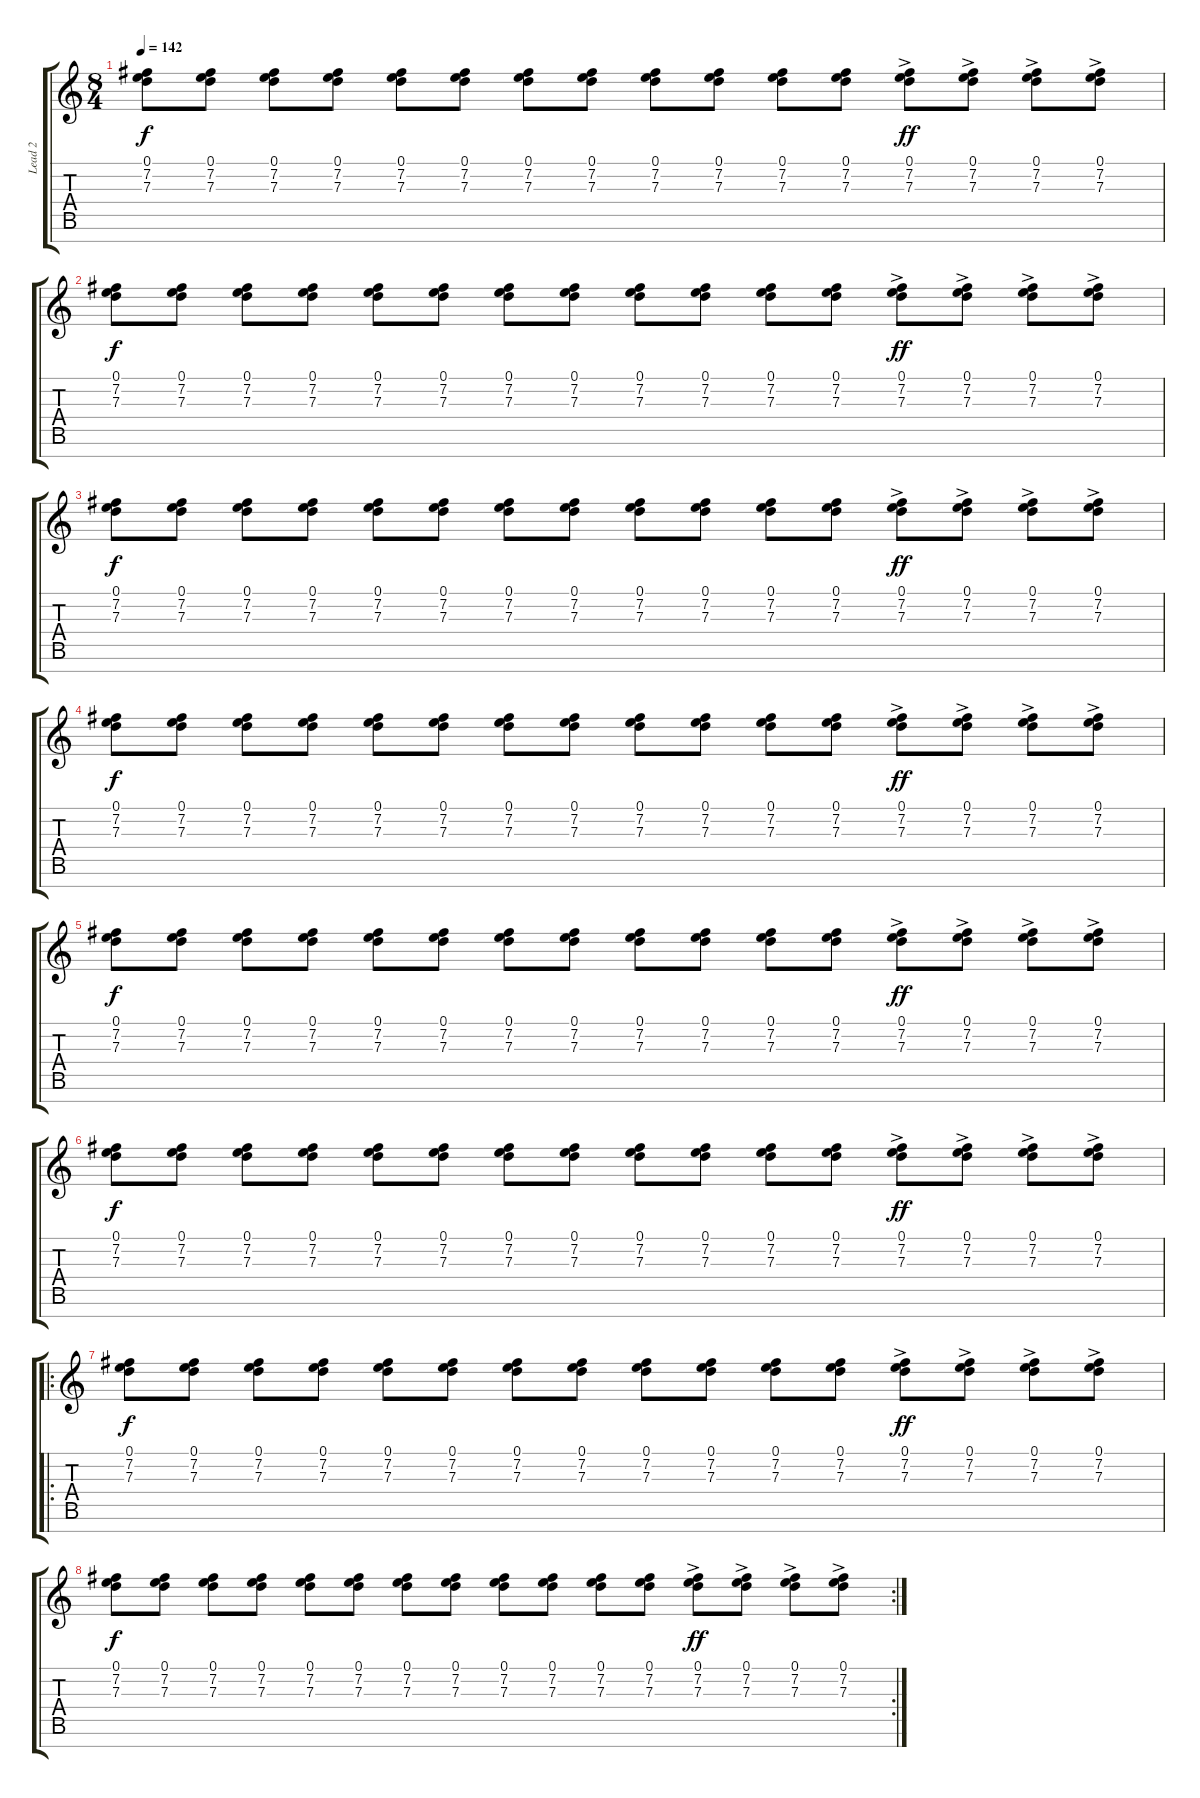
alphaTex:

\track ("Lead 2" "Lead 2") {instrument overdrivenguitar}
\staff {score tabs}
\tuning (E4 B3 G3 D3 A2 E2 B1) {hide}
\ts (8 4)
\tempo 142
\clef g2
\ks c
(0.1 7.2 7.3).8{dy f} (0.1 7.2 7.3).8 (0.1 7.2 7.3).8 (0.1 7.2 7.3).8 (0.1 7.2 7.3).8 (0.1 7.2 7.3).8 (0.1 7.2 7.3).8 (0.1 7.2 7.3).8 (0.1 7.2 7.3).8 (0.1 7.2 7.3).8 (0.1 7.2 7.3).8 (0.1 7.2 7.3).8 (0.1{ac} 7.2{ac} 7.3{ac}).8{dy ff} (0.1{ac} 7.2{ac} 7.3{ac}).8 (0.1{ac} 7.2{ac} 7.3{ac}).8 (0.1{ac} 7.2{ac} 7.3{ac}).8 |
(0.1 7.2 7.3).8{dy f} (0.1 7.2 7.3).8 (0.1 7.2 7.3).8 (0.1 7.2 7.3).8 (0.1 7.2 7.3).8 (0.1 7.2 7.3).8 (0.1 7.2 7.3).8 (0.1 7.2 7.3).8 (0.1 7.2 7.3).8 (0.1 7.2 7.3).8 (0.1 7.2 7.3).8 (0.1 7.2 7.3).8 (0.1{ac} 7.2{ac} 7.3{ac}).8{dy ff} (0.1{ac} 7.2{ac} 7.3{ac}).8 (0.1{ac} 7.2{ac} 7.3{ac}).8 (0.1{ac} 7.2{ac} 7.3{ac}).8 |
(0.1 7.2 7.3).8{dy f} (0.1 7.2 7.3).8 (0.1 7.2 7.3).8 (0.1 7.2 7.3).8 (0.1 7.2 7.3).8 (0.1 7.2 7.3).8 (0.1 7.2 7.3).8 (0.1 7.2 7.3).8 (0.1 7.2 7.3).8 (0.1 7.2 7.3).8 (0.1 7.2 7.3).8 (0.1 7.2 7.3).8 (0.1{ac} 7.2{ac} 7.3{ac}).8{dy ff} (0.1{ac} 7.2{ac} 7.3{ac}).8 (0.1{ac} 7.2{ac} 7.3{ac}).8 (0.1{ac} 7.2{ac} 7.3{ac}).8 |
(0.1 7.2 7.3).8{dy f} (0.1 7.2 7.3).8 (0.1 7.2 7.3).8 (0.1 7.2 7.3).8 (0.1 7.2 7.3).8 (0.1 7.2 7.3).8 (0.1 7.2 7.3).8 (0.1 7.2 7.3).8 (0.1 7.2 7.3).8 (0.1 7.2 7.3).8 (0.1 7.2 7.3).8 (0.1 7.2 7.3).8 (0.1{ac} 7.2{ac} 7.3{ac}).8{dy ff} (0.1{ac} 7.2{ac} 7.3{ac}).8 (0.1{ac} 7.2{ac} 7.3{ac}).8 (0.1{ac} 7.2{ac} 7.3{ac}).8 |
(0.1 7.2 7.3).8{dy f} (0.1 7.2 7.3).8 (0.1 7.2 7.3).8 (0.1 7.2 7.3).8 (0.1 7.2 7.3).8 (0.1 7.2 7.3).8 (0.1 7.2 7.3).8 (0.1 7.2 7.3).8 (0.1 7.2 7.3).8 (0.1 7.2 7.3).8 (0.1 7.2 7.3).8 (0.1 7.2 7.3).8 (0.1{ac} 7.2{ac} 7.3{ac}).8{dy ff} (0.1{ac} 7.2{ac} 7.3{ac}).8 (0.1{ac} 7.2{ac} 7.3{ac}).8 (0.1{ac} 7.2{ac} 7.3{ac}).8 |
(0.1 7.2 7.3).8{dy f} (0.1 7.2 7.3).8 (0.1 7.2 7.3).8 (0.1 7.2 7.3).8 (0.1 7.2 7.3).8 (0.1 7.2 7.3).8 (0.1 7.2 7.3).8 (0.1 7.2 7.3).8 (0.1 7.2 7.3).8 (0.1 7.2 7.3).8 (0.1 7.2 7.3).8 (0.1 7.2 7.3).8 (0.1{ac} 7.2{ac} 7.3{ac}).8{dy ff} (0.1{ac} 7.2{ac} 7.3{ac}).8 (0.1{ac} 7.2{ac} 7.3{ac}).8 (0.1{ac} 7.2{ac} 7.3{ac}).8 |
\ro
(0.1 7.2 7.3).8{dy f} (0.1 7.2 7.3).8 (0.1 7.2 7.3).8 (0.1 7.2 7.3).8 (0.1 7.2 7.3).8 (0.1 7.2 7.3).8 (0.1 7.2 7.3).8 (0.1 7.2 7.3).8 (0.1 7.2 7.3).8 (0.1 7.2 7.3).8 (0.1 7.2 7.3).8 (0.1 7.2 7.3).8 (0.1{ac} 7.2{ac} 7.3{ac}).8{dy ff} (0.1{ac} 7.2{ac} 7.3{ac}).8 (0.1{ac} 7.2{ac} 7.3{ac}).8 (0.1{ac} 7.2{ac} 7.3{ac}).8 |
\rc 2
(0.1 7.2 7.3).8{dy f} (0.1 7.2 7.3).8 (0.1 7.2 7.3).8 (0.1 7.2 7.3).8 (0.1 7.2 7.3).8 (0.1 7.2 7.3).8 (0.1 7.2 7.3).8 (0.1 7.2 7.3).8 (0.1 7.2 7.3).8 (0.1 7.2 7.3).8 (0.1 7.2 7.3).8 (0.1 7.2 7.3).8 (0.1{ac} 7.2{ac} 7.3{ac}).8{dy ff} (0.1{ac} 7.2{ac} 7.3{ac}).8 (0.1{ac} 7.2{ac} 7.3{ac}).8 (0.1{ac} 7.2{ac} 7.3{ac}).8
